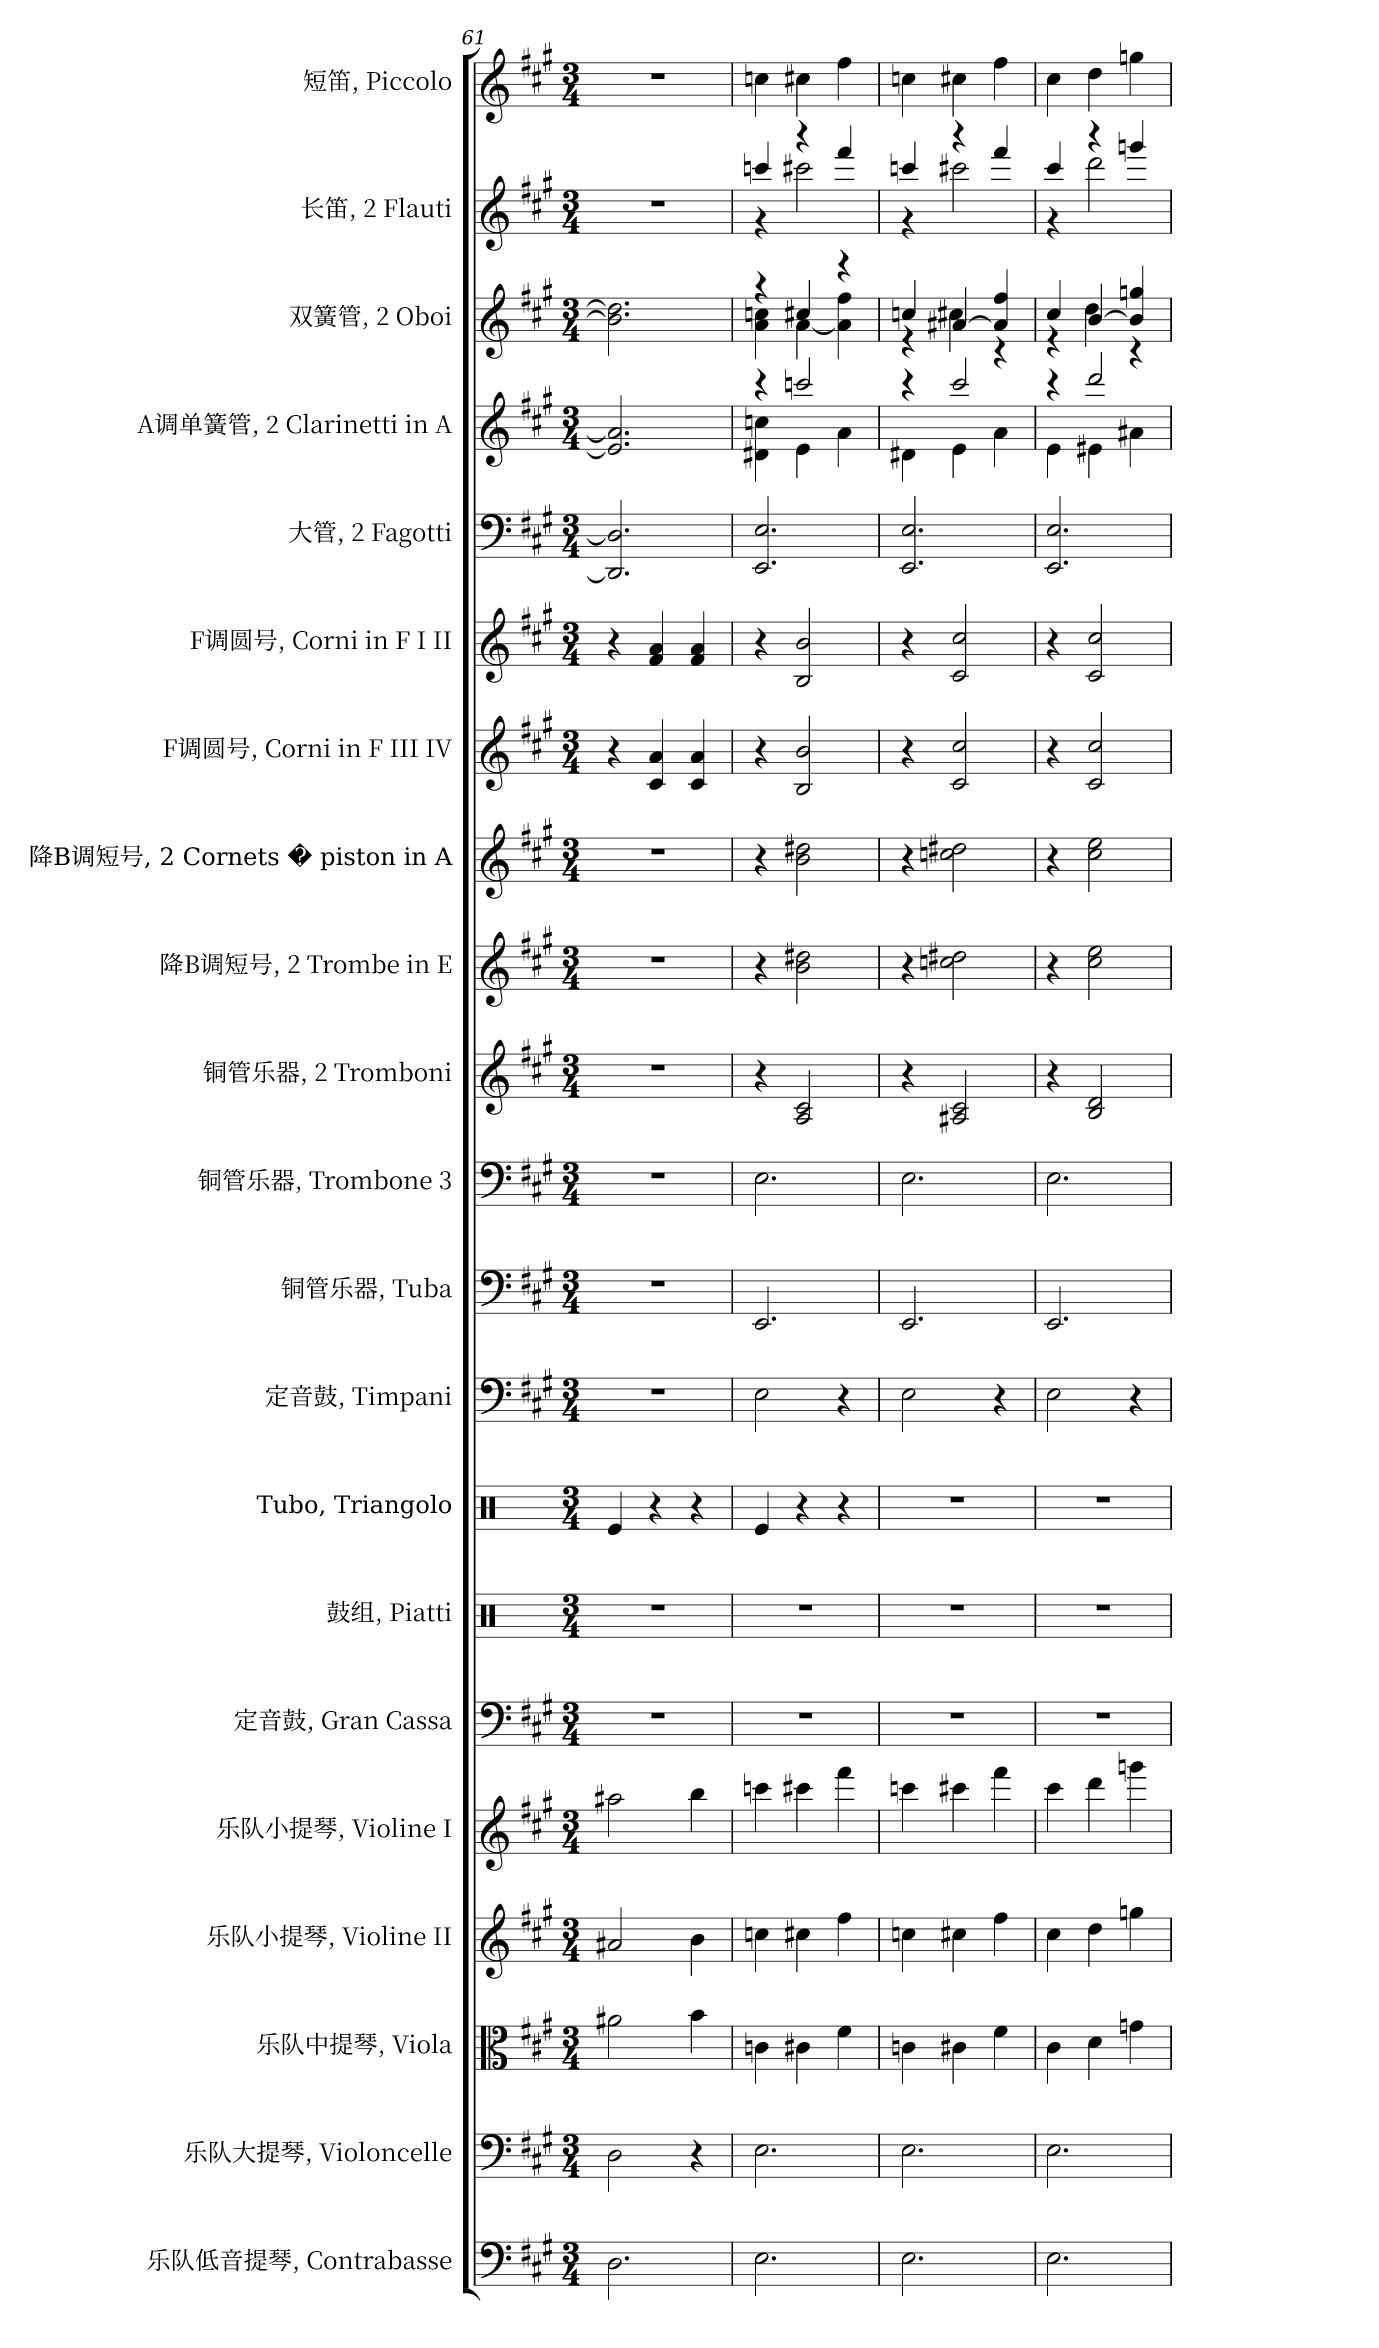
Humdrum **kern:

**kern	**kern	**kern	**kern	**kern	**kern	**kern	**kern	**kern	**kern	**kern	**kern	**kern	**kern	**kern	**kern	**kern	**kern	**kern	**kern	**kern
*part21	*part20	*part19	*part18	*part17	*part16	*part15	*part14	*part13	*part12	*part11	*part10	*part9	*part8	*part7	*part6	*part5	*part4	*part3	*part2	*part1
*staff21	*staff20	*staff19	*staff18	*staff17	*staff16	*staff15	*staff14	*staff13	*staff12	*staff11	*staff10	*staff9	*staff8	*staff7	*staff6	*staff5	*staff4	*staff3	*staff2	*staff1
*I"乐队低音提琴, Contrabasse	*I"乐队大提琴, Violoncelle	*I"乐队中提琴, Viola	*I"乐队小提琴, Violine II	*I"乐队小提琴, Violine I	*I"定音鼓, Gran Cassa	*I"鼓组, Piatti	*I"Tubo, Triangolo	*I"定音鼓, Timpani	*I"铜管乐器, Tuba	*I"铜管乐器, Trombone 3	*I"铜管乐器, 2 Tromboni	*I"降B调短号, 2 Trombe in E	*I"降B调短号, 2 Cornets � piston in A	*I"F调圆号, Corni in F III IV	*I"F调圆号, Corni in F I II	*I"大管, 2 Fagotti	*I"A调单簧管, 2 Clarinetti in A	*I"双簧管, 2 Oboi	*I"长笛, 2 Flauti	*I"短笛, Piccolo
*I'Cbs.	*	*	*	*	*	*	*I'Tu.	*I'Timp.	*	*	*	*	*I'B♭ Cnt.	*	*	*	*I'A Cl.	*I'Ob.	*I'Fl.	*I'Picc.
*clefF4	*clefF4	*clefC3	*clefG2	*clefG2	*clefF4	*clefX	*clefX	*clefF4	*clefF4	*clefF4	*clefG2	*clefG2	*clefG2	*clefG2	*clefG2	*clefF4	*clefG2	*clefG2	*clefG2	*clefG2
*ITrd7c12	*	*	*	*	*	*	*	*	*	*	*	*ITrd1c2	*ITrd1c2	*ITrd4c7	*ITrd4c7	*	*ITrd2c3	*	*	*ITrd-7c-12
*k[f#c#g#]	*k[f#c#g#]	*k[f#c#g#]	*k[f#c#g#]	*k[f#c#g#]	*k[f#c#g#]	*k[]	*k[]	*k[f#c#g#]	*k[f#c#g#]	*k[f#c#g#]	*k[f#c#g#]	*k[f#]	*k[f#]	*k[f#c#]	*k[f#c#]	*k[f#c#g#]	*k[f#c#g#d#a#e#]	*k[f#c#g#]	*k[f#c#g#]	*k[f#c#g#]
*M3/4	*M3/4	*M3/4	*M3/4	*M3/4	*M3/4	*M3/4	*M3/4	*M3/4	*M3/4	*M3/4	*M3/4	*M3/4	*M3/4	*M3/4	*M3/4	*M3/4	*M3/4	*M3/4	*M3/4	*M3/4
*MM200	*MM200	*MM200	*MM200	*MM200	*MM200	*MM200	*MM200	*MM200	*MM200	*MM200	*MM200	*MM200	*MM200	*MM200	*MM200	*MM200	*MM200	*MM200	*MM200	*MM200
=61	=61	=61	=61	=61	=61	=61	=61	=61	=61	=61	=61	=61	=61	=61	=61	=61	=61	=61	=61	=61
2.DD\	2D\	2a#X\	2a#X/	2aa#X\	2.r	2.r	4Re/	2.r	2.r	2.r	2.r	2.r	2.r	4r	4r	2.DD/] 2.D/]	2.c##/] 2.f#/]	2.b\] 2.dd\]	2.r	2.r
.	.	.	.	.	.	.	4r	.	.	.	.	.	.	4F#/ 4d/	4B/ 4d/	.	.	.	.	.
.	4r	4b\	4b\	4bb\	.	.	4r	.	.	.	.	.	.	4F#/ 4d/	4B/ 4d/	.	.	.	.	.
=62	=62	=62	=62	=62	=62	=62	=62	=62	=62	=62	=62	=62	=62	=62	=62	=62	=62	=62	=62	=62
*	*	*	*	*	*	*	*	*	*	*	*	*	*	*	*	*	*	*	*	*MM210
*	*	*	*	*	*	*	*	*	*	*	*	*	*	*	*	*	*^	*^	*^	*
2.EE\	2.E\	4cn\	4ccn\	4cccn\	2.r	2.r	4Re/	2E\	2.EE/	2.E\	4r	4r	4r	4r	4r	2.EE/ 2.E/	4r	4B#X\ 4an\	4r	4a\ 4ccn\	4cccn/	4r	4cccn\
*	*	*	*	*	*	*	*	*	*	*	*	*	*	*	*	*	*	*	*	*	*	*	*MM195
.	.	4c#X\	4cc#X\	4ccc#X\	.	.	4r	.	.	.	2A/ 2c#/	2a\ 2cc#X\	2a\ 2cc#X\	2E/ 2e/	2E/ 2e/	.	2aan/	4c#\	4cc#X/	[4a\	4r	2ccc#X\	4ccc#X\
*	*	*	*	*	*	*	*	*	*	*	*	*	*	*	*	*	*	*	*	*	*	*	*MM185
.	.	4f#\	4ff#\	4fff#\	.	.	4r	4r	.	.	.	.	.	.	.	.	.	4f#\	4r	4a\] 4ff#\	4fff#/	.	4fff#\
!!LO:PB:g=z
=63	=63	=63	=63	=63	=63	=63	=63	=63	=63	=63	=63	=63	=63	=63	=63	=63	=63	=63	=63	=63	=63	=63	=63
*	*	*	*	*	*	*	*	*	*	*	*	*	*	*	*	*	*	*	*	*	*	*	*MM210
2.EE\	2.E\	4cn\	4ccn\	4cccn\	2.r	2.r	2.r	2E\	2.EE/	2.E\	4r	4r	4r	4r	4r	2.EE/ 2.E/	4r	4B#X\	4ccn/	4r	4cccn/	4r	4cccn\
*	*	*	*	*	*	*	*	*	*	*	*	*	*	*	*	*	*	*	*	*	*	*	*MM195
.	.	4c#X\	4cc#X\	4ccc#X\	.	.	.	.	.	.	2A#X/ 2c#/	2b-X\ 2cc#X\	2b-X\ 2cc#X\	2F#/ 2f#/	2F#/ 2f#/	.	2aa#/	4c#\	[4a#X/	4cc#X\	4r	2ccc#X\	4ccc#X\
*	*	*	*	*	*	*	*	*	*	*	*	*	*	*	*	*	*	*	*	*	*	*	*MM185
.	.	4f#\	4ff#\	4fff#\	.	.	.	4r	.	.	.	.	.	.	.	.	.	4f#\	4a#/] 4ff#/	4r	4fff#/	.	4fff#\
=64	=64	=64	=64	=64	=64	=64	=64	=64	=64	=64	=64	=64	=64	=64	=64	=64	=64	=64	=64	=64	=64	=64	=64
*	*	*	*	*	*	*	*	*	*	*	*	*	*	*	*	*	*	*	*	*	*	*	*MM210
2.EE\	2.E\	4c#\	4cc#\	4ccc#\	2.r	2.r	2.r	2E\	2.EE/	2.E\	4r	4r	4r	4r	4r	2.EE/ 2.E/	4r	4c#\	4cc#/	4r	4ccc#/	4r	4ccc#\
*	*	*	*	*	*	*	*	*	*	*	*	*	*	*	*	*	*	*	*	*	*	*	*MM195
.	.	4d\	4dd\	4ddd\	.	.	.	.	.	.	2B/ 2d/	2b\ 2dd\	2b\ 2dd\	2F#/ 2f#/	2F#/ 2f#/	.	2bb/	4c##X\	[4b/	4dd\	4r	2ddd\	4ddd\
*	*	*	*	*	*	*	*	*	*	*	*	*	*	*	*	*	*	*	*	*	*	*	*MM185
.	.	4gn\	4ggn\	4gggn\	.	.	.	4r	.	.	.	.	.	.	.	.	.	4f##X\	4b/] 4ggn/	4r	4gggn/	.	4gggn\
*	*	*	*	*	*	*	*	*	*	*	*	*	*	*	*	*	*v	*v	*	*	*v	*v	*
*	*	*	*	*	*	*	*	*	*	*	*	*	*	*	*	*	*	*v	*v	*	*
=	=	=	=	=	=	=	=	=	=	=	=	=	=	=	=	=	=	=	=	=
*-	*-	*-	*-	*-	*-	*-	*-	*-	*-	*-	*-	*-	*-	*-	*-	*-	*-	*-	*-	*-
